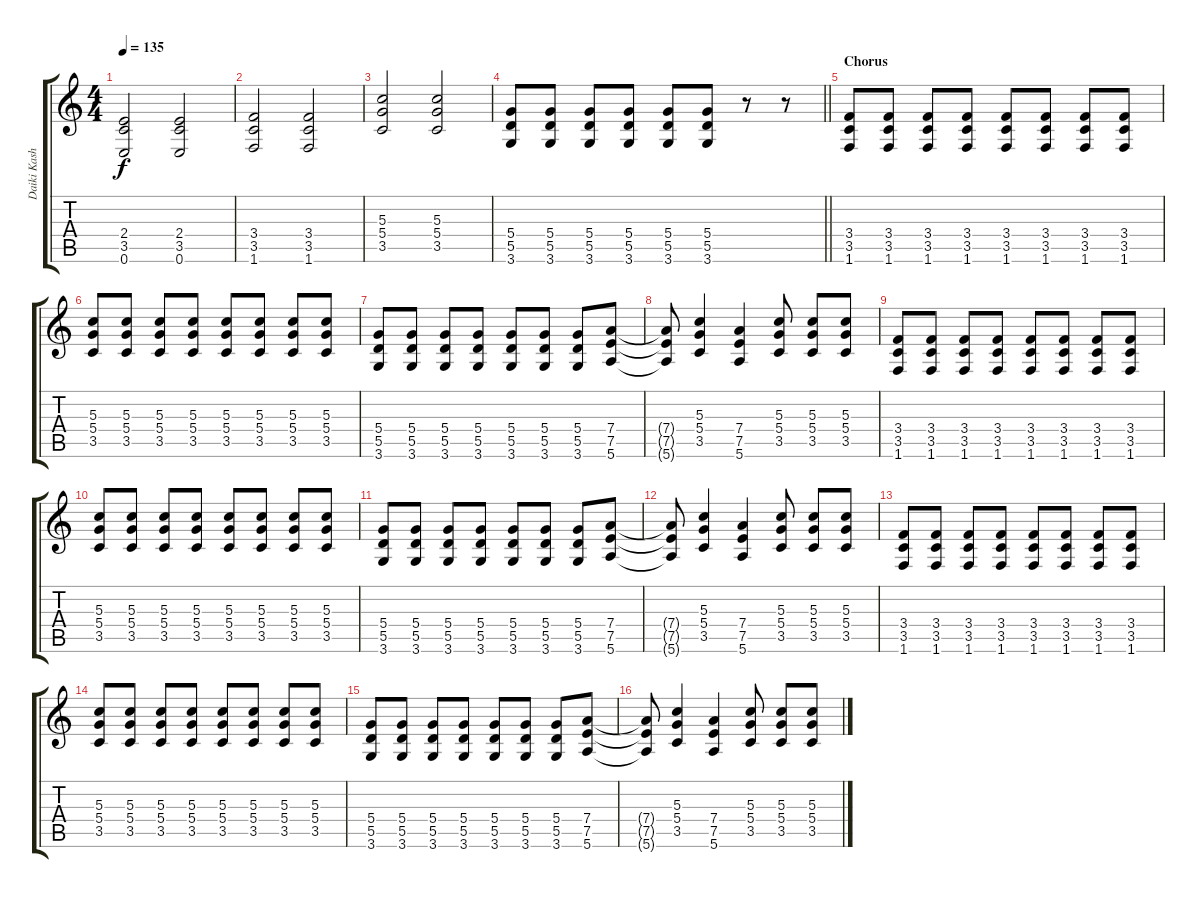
\track ("Daiki Kasho (Rythm Guitar)" "Daiki Kash") {instrument overdrivenguitar}
\staff {score tabs}
\tuning (E4 B3 G3 D3 A2 E2) {hide}
\ts (4 4)
\tempo 135
\clef g2
\ks c
(2.4 3.5 0.6).2{dy f} (2.4 3.5 0.6).2 |
(3.4 3.5 1.6).2 (3.4 3.5 1.6).2 |
(5.3 5.4 3.5).2 (5.3 5.4 3.5).2 |
\barLineRight lightlight
(5.4 5.5 3.6).8 (5.4 5.5 3.6).8 (5.4 5.5 3.6).8 (5.4 5.5 3.6).8 (5.4 5.5 3.6).8 (5.4 5.5 3.6).8 r.8 r.8 |
\section ("" "Chorus")
(3.4 3.5 1.6).8 (3.4 3.5 1.6).8 (3.4 3.5 1.6).8 (3.4 3.5 1.6).8 (3.4 3.5 1.6).8 (3.4 3.5 1.6).8 (3.4 3.5 1.6).8 (3.4 3.5 1.6).8 |
(5.3 5.4 3.5).8 (5.3 5.4 3.5).8 (5.3 5.4 3.5).8 (5.3 5.4 3.5).8 (5.3 5.4 3.5).8 (5.3 5.4 3.5).8 (5.3 5.4 3.5).8 (5.3 5.4 3.5).8 |
(5.4 5.5 3.6).8 (5.4 5.5 3.6).8 (5.4 5.5 3.6).8 (5.4 5.5 3.6).8 (5.4 5.5 3.6).8 (5.4 5.5 3.6).8 (5.4 5.5 3.6).8 (7.4 7.5 5.6).8 |
(7.4{t} 7.5{t} 5.6{t}).8 (5.3 5.4 3.5).4 (7.4 7.5 5.6).4 (5.3 5.4 3.5).8 (5.3 5.4 3.5).8 (5.3 5.4 3.5).8 |
(3.4 3.5 1.6).8 (3.4 3.5 1.6).8 (3.4 3.5 1.6).8 (3.4 3.5 1.6).8 (3.4 3.5 1.6).8 (3.4 3.5 1.6).8 (3.4 3.5 1.6).8 (3.4 3.5 1.6).8 |
(5.3 5.4 3.5).8 (5.3 5.4 3.5).8 (5.3 5.4 3.5).8 (5.3 5.4 3.5).8 (5.3 5.4 3.5).8 (5.3 5.4 3.5).8 (5.3 5.4 3.5).8 (5.3 5.4 3.5).8 |
(5.4 5.5 3.6).8 (5.4 5.5 3.6).8 (5.4 5.5 3.6).8 (5.4 5.5 3.6).8 (5.4 5.5 3.6).8 (5.4 5.5 3.6).8 (5.4 5.5 3.6).8 (7.4 7.5 5.6).8 |
(7.4{t} 7.5{t} 5.6{t}).8 (5.3 5.4 3.5).4 (7.4 7.5 5.6).4 (5.3 5.4 3.5).8 (5.3 5.4 3.5).8 (5.3 5.4 3.5).8 |
(3.4 3.5 1.6).8 (3.4 3.5 1.6).8 (3.4 3.5 1.6).8 (3.4 3.5 1.6).8 (3.4 3.5 1.6).8 (3.4 3.5 1.6).8 (3.4 3.5 1.6).8 (3.4 3.5 1.6).8 |
(5.3 5.4 3.5).8 (5.3 5.4 3.5).8 (5.3 5.4 3.5).8 (5.3 5.4 3.5).8 (5.3 5.4 3.5).8 (5.3 5.4 3.5).8 (5.3 5.4 3.5).8 (5.3 5.4 3.5).8 |
(5.4 5.5 3.6).8 (5.4 5.5 3.6).8 (5.4 5.5 3.6).8 (5.4 5.5 3.6).8 (5.4 5.5 3.6).8 (5.4 5.5 3.6).8 (5.4 5.5 3.6).8 (7.4 7.5 5.6).8 |
(7.4{t} 7.5{t} 5.6{t}).8 (5.3 5.4 3.5).4 (7.4 7.5 5.6).4 (5.3 5.4 3.5).8 (5.3 5.4 3.5).8 (5.3 5.4 3.5).8
